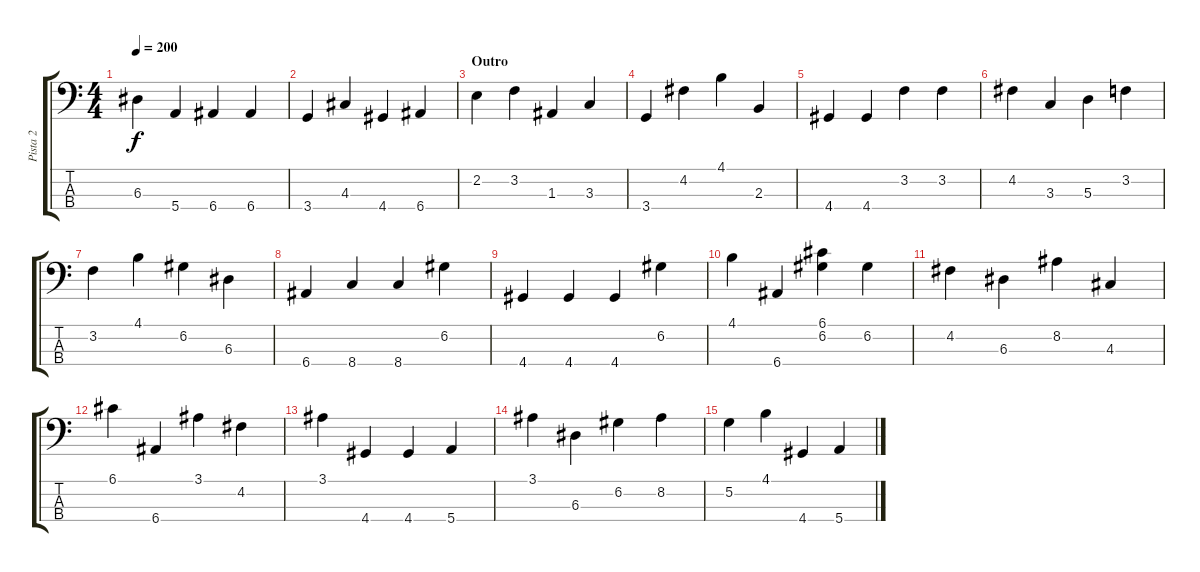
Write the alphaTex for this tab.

\track ("Pista 2" "Pista 2") {instrument slapbass1}
\staff {score tabs}
\tuning (G2 D2 A1 E1) {hide}
\ts (4 4)
\tempo 200
\clef f4
\ks c
6.3.4{dy f} 5.4.4 6.4.4 6.4.4 |
3.4.4 4.3.4 4.4.4 6.4.4 |
\section ("" "Outro")
2.2.4 3.2.4 1.3.4 3.3.4 |
3.4.4 4.2.4 4.1.4 2.3.4 |
4.4.4 4.4.4 3.2.4 3.2.4 |
4.2.4 3.3.4 5.3.4 3.2.4 |
3.2.4 4.1.4 6.2.4 6.3.4 |
6.4.4 8.4.4 8.4.4 6.2.4 |
4.4.4 4.4.4 4.4.4 6.2.4 |
4.1.4 6.4.4 (6.1 6.2).4 6.2.4 |
4.2.4 6.3.4 8.2.4 4.3.4 |
6.1.4 6.4.4 3.1.4 4.2.4 |
3.1.4 4.4.4 4.4.4 5.4.4 |
3.1.4 6.3.4 6.2.4 8.2.4 |
5.2.4 4.1.4 4.4.4 5.4.4
